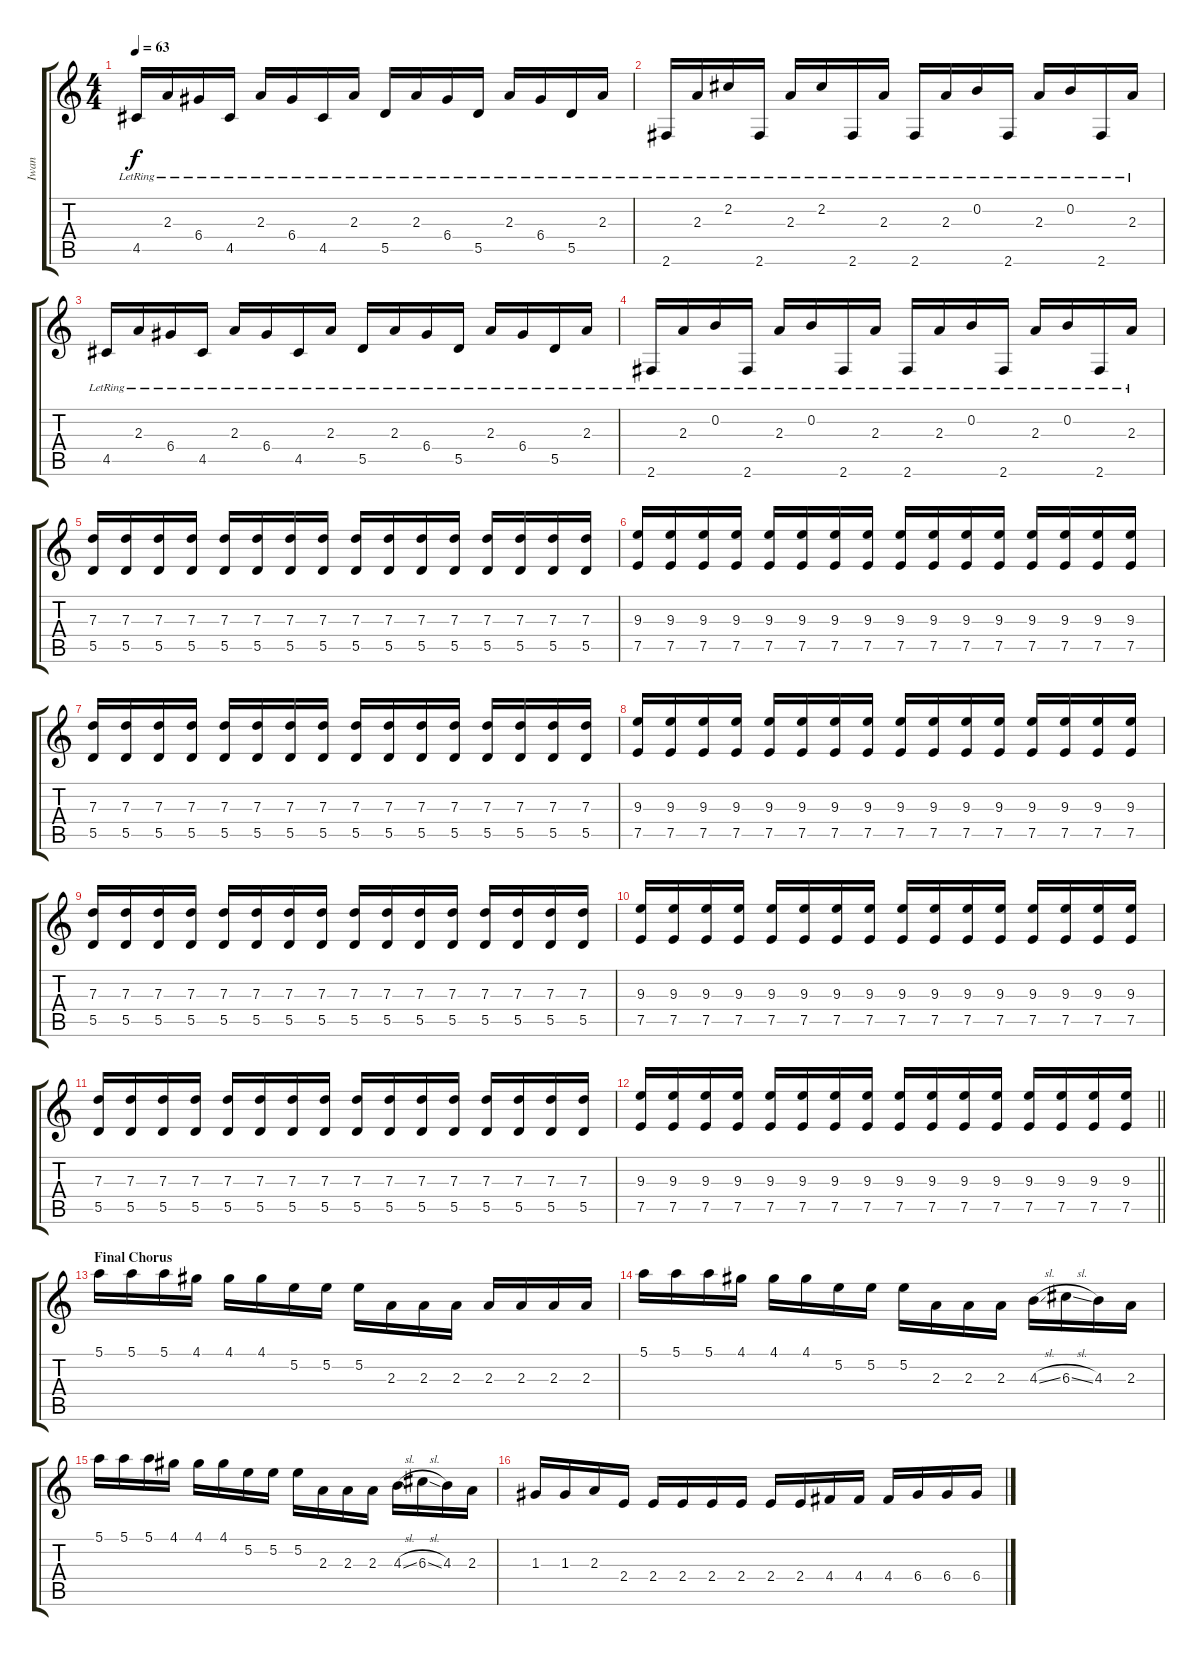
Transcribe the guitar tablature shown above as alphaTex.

\track ("Iwan" "Iwan") {instrument overdrivenguitar}
\staff {score tabs}
\tuning (E4 B3 G3 D3 A2 E2) {hide}
\ts (4 4)
\tempo 63
\clef g2
\ks c
4.5{lr}.16{dy f volume 13 instrument electricguitarjazz} 2.3{lr}.16 6.4{lr}.16 4.5{lr}.16 2.3{lr}.16 6.4{lr}.16 4.5{lr}.16 2.3{lr}.16 5.5{lr}.16 2.3{lr}.16 6.4{lr}.16 5.5{lr}.16 2.3{lr}.16 6.4{lr}.16 5.5{lr}.16 2.3{lr}.16 |
2.6{lr}.16 2.3{lr}.16 2.2{lr}.16 2.6{lr}.16 2.3{lr}.16 2.2{lr}.16 2.6{lr}.16 2.3{lr}.16 2.6{lr}.16 2.3{lr}.16 0.2{lr}.16 2.6{lr}.16 2.3{lr}.16 0.2{lr}.16 2.6{lr}.16 2.3{lr}.16 |
4.5{lr}.16 2.3{lr}.16 6.4{lr}.16 4.5{lr}.16 2.3{lr}.16 6.4{lr}.16 4.5{lr}.16 2.3{lr}.16 5.5{lr}.16 2.3{lr}.16 6.4{lr}.16 5.5{lr}.16 2.3{lr}.16 6.4{lr}.16 5.5{lr}.16 2.3{lr}.16 |
2.6{lr}.16 2.3{lr}.16 0.2{lr}.16 2.6{lr}.16 2.3{lr}.16 0.2{lr}.16 2.6{lr}.16 2.3{lr}.16 2.6{lr}.16 2.3{lr}.16 0.2{lr}.16 2.6{lr}.16 2.3{lr}.16 0.2{lr}.16 2.6{lr}.16 2.3{lr}.16 |
(7.3 5.5).16{volume 11 instrument overdrivenguitar} (7.3 5.5).16 (7.3 5.5).16 (7.3 5.5).16 (7.3 5.5).16 (7.3 5.5).16 (7.3 5.5).16 (7.3 5.5).16 (7.3 5.5).16 (7.3 5.5).16 (7.3 5.5).16 (7.3 5.5).16 (7.3 5.5).16 (7.3 5.5).16 (7.3 5.5).16 (7.3 5.5).16 |
(9.3 7.5).16 (9.3 7.5).16 (9.3 7.5).16 (9.3 7.5).16 (9.3 7.5).16 (9.3 7.5).16 (9.3 7.5).16 (9.3 7.5).16 (9.3 7.5).16 (9.3 7.5).16 (9.3 7.5).16 (9.3 7.5).16 (9.3 7.5).16 (9.3 7.5).16 (9.3 7.5).16 (9.3 7.5).16 |
(7.3 5.5).16 (7.3 5.5).16 (7.3 5.5).16 (7.3 5.5).16 (7.3 5.5).16 (7.3 5.5).16 (7.3 5.5).16 (7.3 5.5).16 (7.3 5.5).16 (7.3 5.5).16 (7.3 5.5).16 (7.3 5.5).16 (7.3 5.5).16 (7.3 5.5).16 (7.3 5.5).16 (7.3 5.5).16 |
(9.3 7.5).16 (9.3 7.5).16 (9.3 7.5).16 (9.3 7.5).16 (9.3 7.5).16 (9.3 7.5).16 (9.3 7.5).16 (9.3 7.5).16 (9.3 7.5).16 (9.3 7.5).16 (9.3 7.5).16 (9.3 7.5).16 (9.3 7.5).16 (9.3 7.5).16 (9.3 7.5).16 (9.3 7.5).16 |
(7.3 5.5).16 (7.3 5.5).16 (7.3 5.5).16 (7.3 5.5).16 (7.3 5.5).16 (7.3 5.5).16 (7.3 5.5).16 (7.3 5.5).16 (7.3 5.5).16 (7.3 5.5).16 (7.3 5.5).16 (7.3 5.5).16 (7.3 5.5).16 (7.3 5.5).16 (7.3 5.5).16 (7.3 5.5).16 |
(9.3 7.5).16 (9.3 7.5).16 (9.3 7.5).16 (9.3 7.5).16 (9.3 7.5).16 (9.3 7.5).16 (9.3 7.5).16 (9.3 7.5).16 (9.3 7.5).16 (9.3 7.5).16 (9.3 7.5).16 (9.3 7.5).16 (9.3 7.5).16 (9.3 7.5).16 (9.3 7.5).16 (9.3 7.5).16 |
(7.3 5.5).16 (7.3 5.5).16 (7.3 5.5).16 (7.3 5.5).16 (7.3 5.5).16 (7.3 5.5).16 (7.3 5.5).16 (7.3 5.5).16 (7.3 5.5).16 (7.3 5.5).16 (7.3 5.5).16 (7.3 5.5).16 (7.3 5.5).16 (7.3 5.5).16 (7.3 5.5).16 (7.3 5.5).16 |
\barLineRight lightlight
(9.3 7.5).16 (9.3 7.5).16 (9.3 7.5).16 (9.3 7.5).16 (9.3 7.5).16 (9.3 7.5).16 (9.3 7.5).16 (9.3 7.5).16 (9.3 7.5).16 (9.3 7.5).16 (9.3 7.5).16 (9.3 7.5).16 (9.3 7.5).16 (9.3 7.5).16 (9.3 7.5).16 (9.3 7.5).16 |
\section ("" "Final Chorus")
5.1.16{volume 13 instrument overdrivenguitar} 5.1.16 5.1.16 4.1.16 4.1.16 4.1.16 5.2.16 5.2.16 5.2.16 2.3.16 2.3.16 2.3.16 2.3.16 2.3.16 2.3.16 2.3.16 |
5.1.16 5.1.16 5.1.16 4.1.16 4.1.16 4.1.16 5.2.16 5.2.16 5.2.16 2.3.16 2.3.16 2.3.16 4.3{sl}.16 6.3{sl}.16 4.3.16 2.3.16 |
5.1.16 5.1.16 5.1.16 4.1.16 4.1.16 4.1.16 5.2.16 5.2.16 5.2.16 2.3.16 2.3.16 2.3.16 4.3{sl}.16 6.3{sl}.16 4.3.16 2.3.16 |
1.3.16 1.3.16 2.3.16 2.4.16 2.4.16 2.4.16 2.4.16 2.4.16 2.4.16 2.4.16 4.4.16 4.4.16 4.4.16 6.4.16 6.4.16 6.4.16
